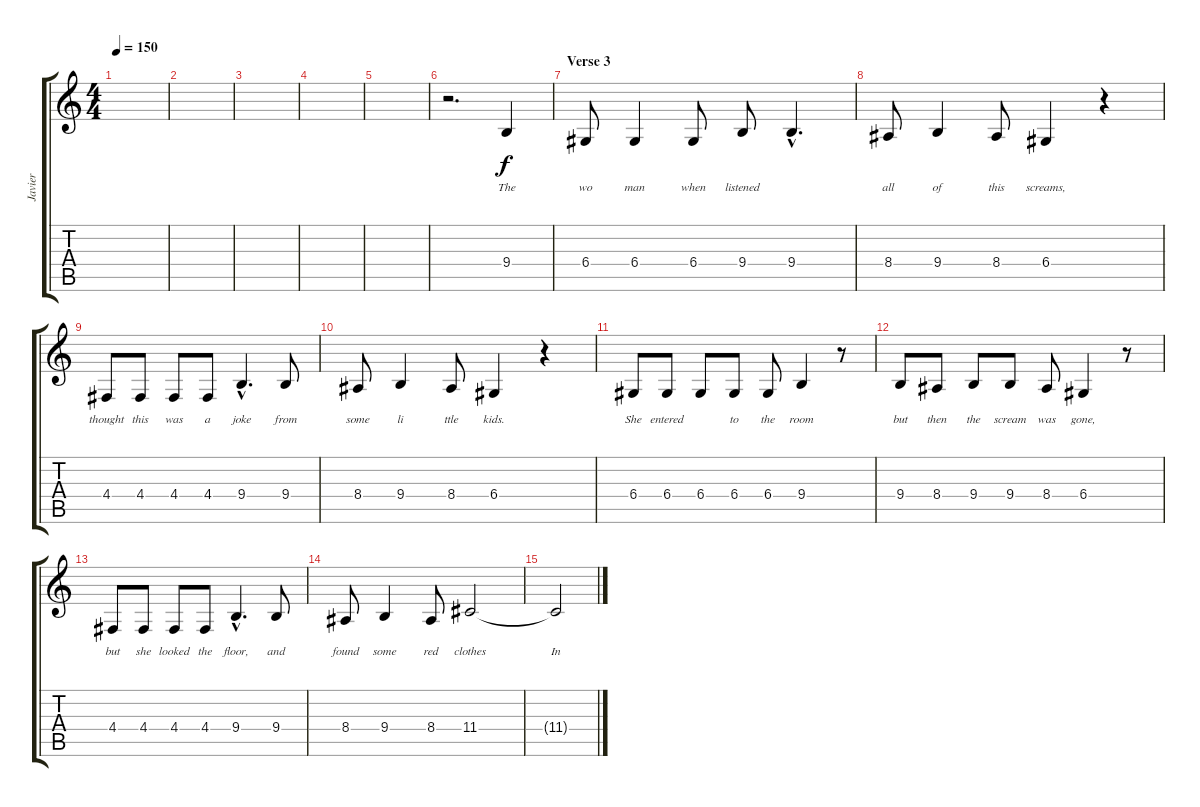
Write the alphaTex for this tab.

\track ("Javier" "Javier") {instrument lead6voice}
\staff {score tabs}
\tuning (E4 B3 G3 D3 A2 E2) {hide}
\ts (4 4)
\tempo 150
\clef g2
\ks c
|
|
|
|
|
r.2{d} 9.4.4{lyrics (0 "") lyrics (1 "The") lyrics (2 "") lyrics (3 "") lyrics (4 "")} |
\section ("" "Verse 3")
6.4.8{lyrics (0 "") lyrics (1 "wo") lyrics (2 "") lyrics (3 "") lyrics (4 "")} 6.4.4{lyrics (0 "") lyrics (1 "man") lyrics (2 "") lyrics (3 "") lyrics (4 "")} 6.4.8{lyrics (0 "") lyrics (1 "when") lyrics (2 "") lyrics (3 "") lyrics (4 "")} 9.4.8{lyrics (0 "") lyrics (1 "listened") lyrics (2 "") lyrics (3 "") lyrics (4 "")} 9.4{hac}.4{d lyrics (0 "") lyrics (1 "") lyrics (2 "") lyrics (3 "") lyrics (4 "")} |
8.4.8{lyrics (0 "") lyrics (1 "all") lyrics (2 "") lyrics (3 "") lyrics (4 "")} 9.4.4{lyrics (0 "") lyrics (1 "of") lyrics (2 "") lyrics (3 "") lyrics (4 "")} 8.4.8{lyrics (0 "") lyrics (1 "this") lyrics (2 "") lyrics (3 "") lyrics (4 "")} 6.4.4{lyrics (0 "") lyrics (1 "screams,") lyrics (2 "") lyrics (3 "") lyrics (4 "")} r.4 |
4.4.8{lyrics (0 "") lyrics (1 "thought") lyrics (2 "") lyrics (3 "") lyrics (4 "")} 4.4.8{lyrics (0 "") lyrics (1 "this") lyrics (2 "") lyrics (3 "") lyrics (4 "")} 4.4.8{lyrics (0 "") lyrics (1 "was") lyrics (2 "") lyrics (3 "") lyrics (4 "")} 4.4.8{lyrics (0 "") lyrics (1 "a") lyrics (2 "") lyrics (3 "") lyrics (4 "")} 9.4{hac}.4{d lyrics (0 "") lyrics (1 "joke") lyrics (2 "") lyrics (3 "") lyrics (4 "")} 9.4.8{lyrics (0 "") lyrics (1 "from") lyrics (2 "") lyrics (3 "") lyrics (4 "")} |
8.4.8{lyrics (0 "") lyrics (1 "some") lyrics (2 "") lyrics (3 "") lyrics (4 "")} 9.4.4{lyrics (0 "") lyrics (1 "li") lyrics (2 "") lyrics (3 "") lyrics (4 "")} 8.4.8{lyrics (0 "") lyrics (1 "ttle") lyrics (2 "") lyrics (3 "") lyrics (4 "")} 6.4.4{lyrics (0 "") lyrics (1 "kids.") lyrics (2 "") lyrics (3 "") lyrics (4 "")} r.4 |
6.4.8{lyrics (0 "") lyrics (1 "She") lyrics (2 "") lyrics (3 "") lyrics (4 "")} 6.4.8{lyrics (0 "") lyrics (1 "entered") lyrics (2 "") lyrics (3 "") lyrics (4 "")} 6.4.8{lyrics (0 "") lyrics (1 "") lyrics (2 "") lyrics (3 "") lyrics (4 "")} 6.4.8{lyrics (0 "") lyrics (1 "to") lyrics (2 "") lyrics (3 "") lyrics (4 "")} 6.4.8{lyrics (0 "") lyrics (1 "the") lyrics (2 "") lyrics (3 "") lyrics (4 "")} 9.4.4{lyrics (0 "") lyrics (1 "room") lyrics (2 "") lyrics (3 "") lyrics (4 "")} r.8 |
9.4.8{lyrics (0 "") lyrics (1 "but") lyrics (2 "") lyrics (3 "") lyrics (4 "")} 8.4.8{lyrics (0 "") lyrics (1 "then") lyrics (2 "") lyrics (3 "") lyrics (4 "")} 9.4.8{lyrics (0 "") lyrics (1 "the") lyrics (2 "") lyrics (3 "") lyrics (4 "")} 9.4.8{lyrics (0 "") lyrics (1 "scream") lyrics (2 "") lyrics (3 "") lyrics (4 "")} 8.4.8{lyrics (0 "") lyrics (1 "was") lyrics (2 "") lyrics (3 "") lyrics (4 "")} 6.4.4{lyrics (0 "") lyrics (1 "gone,") lyrics (2 "") lyrics (3 "") lyrics (4 "")} r.8 |
4.4.8{lyrics (0 "") lyrics (1 "but") lyrics (2 "") lyrics (3 "") lyrics (4 "")} 4.4.8{lyrics (0 "") lyrics (1 "she") lyrics (2 "") lyrics (3 "") lyrics (4 "")} 4.4.8{lyrics (0 "") lyrics (1 "looked") lyrics (2 "") lyrics (3 "") lyrics (4 "")} 4.4.8{lyrics (0 "") lyrics (1 "the") lyrics (2 "") lyrics (3 "") lyrics (4 "")} 9.4{hac}.4{d lyrics (0 "") lyrics (1 "floor,") lyrics (2 "") lyrics (3 "") lyrics (4 "")} 9.4.8{lyrics (0 "") lyrics (1 "and") lyrics (2 "") lyrics (3 "") lyrics (4 "")} |
8.4.8{lyrics (0 "") lyrics (1 "found") lyrics (2 "") lyrics (3 "") lyrics (4 "")} 9.4.4{lyrics (0 "") lyrics (1 "some") lyrics (2 "") lyrics (3 "") lyrics (4 "")} 8.4.8{lyrics (0 "") lyrics (1 "red") lyrics (2 "") lyrics (3 "") lyrics (4 "")} 11.4.2{lyrics (0 "") lyrics (1 "clothes") lyrics (2 "") lyrics (3 "") lyrics (4 "")} |
11.4{t}.2{lyrics (0 "") lyrics (1 "In") lyrics (2 "") lyrics (3 "") lyrics (4 "")}
